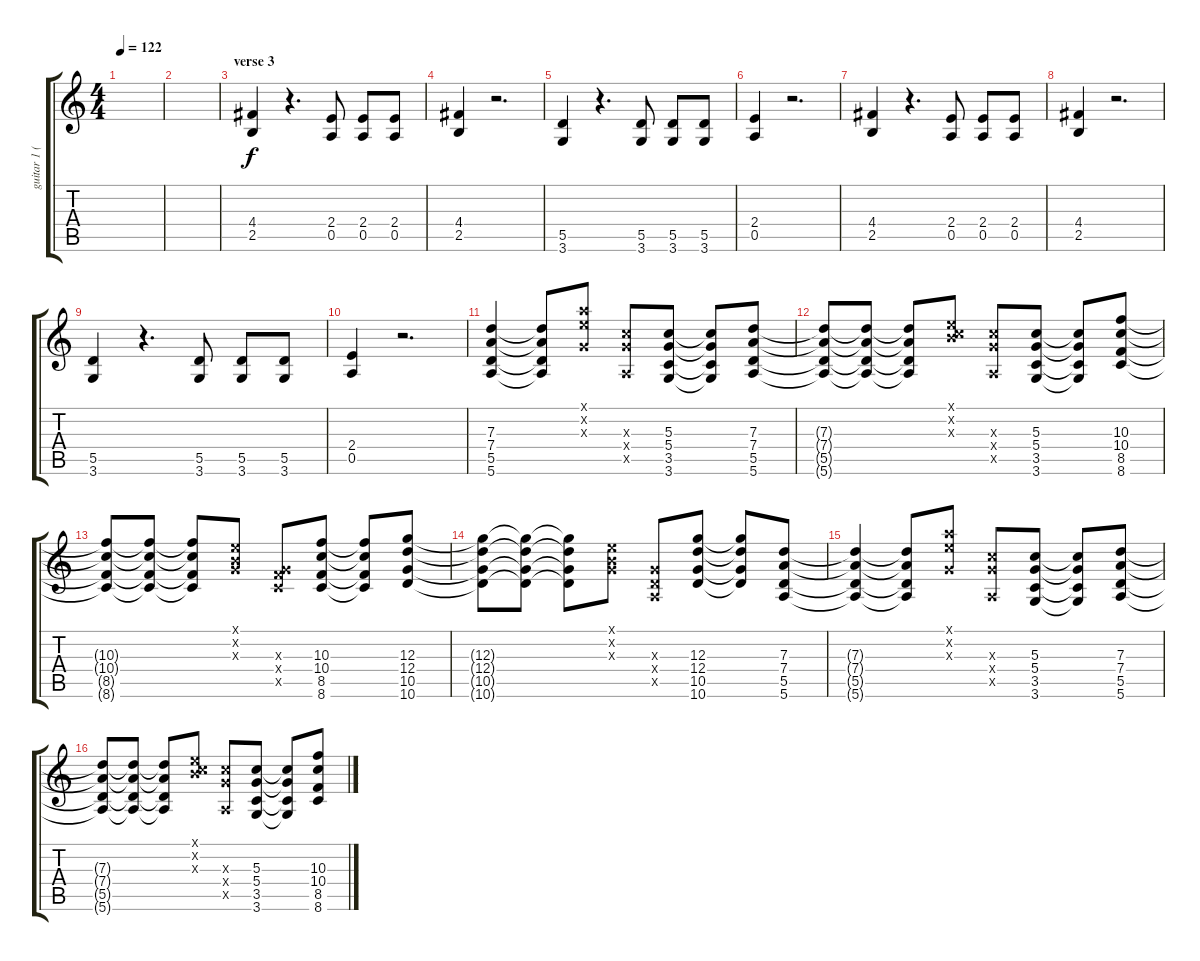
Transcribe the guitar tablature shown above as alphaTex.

\track ("guitar 1 (left)" "guitar 1 (") {instrument distortionguitar}
\staff {score tabs}
\tuning (E4 B3 G3 D3 A2 E2) {hide}
\ts (4 4)
\tempo 122
\clef g2
\ks c
|
|
\section ("" "verse 3")
(4.4 2.5).4{dy f} r.4{d} (2.4 0.5).8 (2.4 0.5).8 (2.4 0.5).8 |
(4.4 2.5).4 r.2{d} |
(5.5 3.6).4 r.4{d} (5.5 3.6).8 (5.5 3.6).8 (5.5 3.6).8 |
(2.4 0.5).4 r.2{d} |
(4.4 2.5).4 r.4{d} (2.4 0.5).8 (2.4 0.5).8 (2.4 0.5).8 |
(4.4 2.5).4 r.2{d} |
(5.5 3.6).4 r.4{d} (5.5 3.6).8 (5.5 3.6).8 (5.5 3.6).8 |
(2.4 0.5).4 r.2{d} |
(7.3 7.4 5.5 5.6).4 (7.3{t} 7.4{t} 5.5{t} 5.6{t}).8 (5.1{x} 5.2{x} 0.3{x}).8 (5.3{x} 5.4{x} 0.5{x}).8 (5.3 5.4 3.5 3.6).8 (5.3{t} 5.4{t} 3.5{t} 3.6{t}).8 (7.3 7.4 5.5 5.6).8 |
(7.3{t} 7.4{t} 5.5{t} 5.6{t}).8 (7.3{t} 7.4{t} 5.5{t} 5.6{t}).8 (7.3{t} 7.4{t} 5.5{t} 5.6{t}).8 (0.1{x} 0.2{x} 5.3{x}).8 (5.3{x} 5.4{x} 0.5{x}).8 (5.3 5.4 3.5 3.6).8 (5.3{t} 5.4{t} 3.5{t} 3.6{t}).8 (10.3 10.4 8.5 8.6).8 |
(10.3{t} 10.4{t} 8.5{t} 8.6{t}).8 (10.3{t} 10.4{t} 8.5{t} 8.6{t}).8 (10.3{t} 10.4{t} 8.5{t} 8.6{t}).8 (0.1{x} 0.2{x} 0.3{x}).8 (0.3{x} 3.4{x} 3.5{x}).8 (10.3 10.4 8.5 8.6).8 (10.3{t} 10.4{t} 8.5{t} 8.6{t}).8 (12.3 12.4 10.5 10.6).8 |
(12.3{t} 12.4{t} 10.5{t} 10.6{t}).8 (12.3{t} 12.4{t} 10.5{t} 10.6{t}).8 (12.3{t} 12.4{t} 10.5{t} 10.6{t}).8 (0.1{x} 0.2{x} 0.3{x}).8 (0.3{x} 0.4{x} 0.5{x}).8 (12.3 12.4 10.5 10.6).8 (12.3{t} 12.4{t} 10.5{t} 10.6{t}).8 (7.3 7.4 5.5 5.6).8 |
(7.3{t} 7.4{t} 5.5{t} 5.6{t}).4 (7.3{t} 7.4{t} 5.5{t} 5.6{t}).8 (5.1{x} 5.2{x} 0.3{x}).8 (5.3{x} 5.4{x} 0.5{x}).8 (5.3 5.4 3.5 3.6).8 (5.3{t} 5.4{t} 3.5{t} 3.6{t}).8 (7.3 7.4 5.5 5.6).8 |
(7.3{t} 7.4{t} 5.5{t} 5.6{t}).8 (7.3{t} 7.4{t} 5.5{t} 5.6{t}).8 (7.3{t} 7.4{t} 5.5{t} 5.6{t}).8 (0.1{x} 0.2{x} 5.3{x}).8 (5.3{x} 5.4{x} 0.5{x}).8 (5.3 5.4 3.5 3.6).8 (5.3{t} 5.4{t} 3.5{t} 3.6{t}).8 (10.3 10.4 8.5 8.6).8
